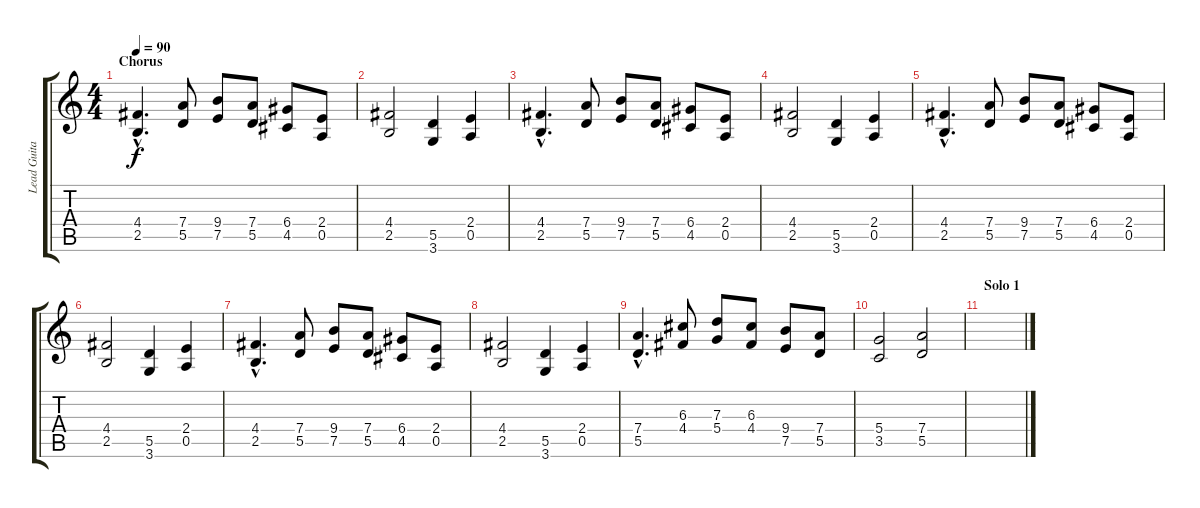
\track ("Lead Guitar" "Lead Guita") {instrument overdrivenguitar}
\staff {score tabs}
\tuning (E4 B3 G3 D3 A2 E2) {hide}
\ts (4 4)
\section ("" "Chorus")
\tempo 90
\clef g2
\ks c
(4.4{hac} 2.5{hac}).4{d dy f} (7.4 5.5).8 (9.4 7.5).8 (7.4 5.5).8 (6.4 4.5).8 (2.4 0.5).8 |
(4.4 2.5).2 (5.5 3.6).4 (2.4 0.5).4 |
(4.4{hac} 2.5{hac}).4{d} (7.4 5.5).8 (9.4 7.5).8 (7.4 5.5).8 (6.4 4.5).8 (2.4 0.5).8 |
(4.4 2.5).2 (5.5 3.6).4 (2.4 0.5).4 |
(4.4{hac} 2.5{hac}).4{d} (7.4 5.5).8 (9.4 7.5).8 (7.4 5.5).8 (6.4 4.5).8 (2.4 0.5).8 |
(4.4 2.5).2 (5.5 3.6).4 (2.4 0.5).4 |
(4.4{hac} 2.5{hac}).4{d} (7.4 5.5).8 (9.4 7.5).8 (7.4 5.5).8 (6.4 4.5).8 (2.4 0.5).8 |
(4.4 2.5).2 (5.5 3.6).4 (2.4 0.5).4 |
(7.4{hac} 5.5{hac}).4{d} (6.3 4.4).8 (7.3 5.4).8 (6.3 4.4).8 (9.4 7.5).8 (7.4 5.5).8 |
(5.4 3.5).2 (7.4 5.5).2 |
\section ("" "Solo 1")
